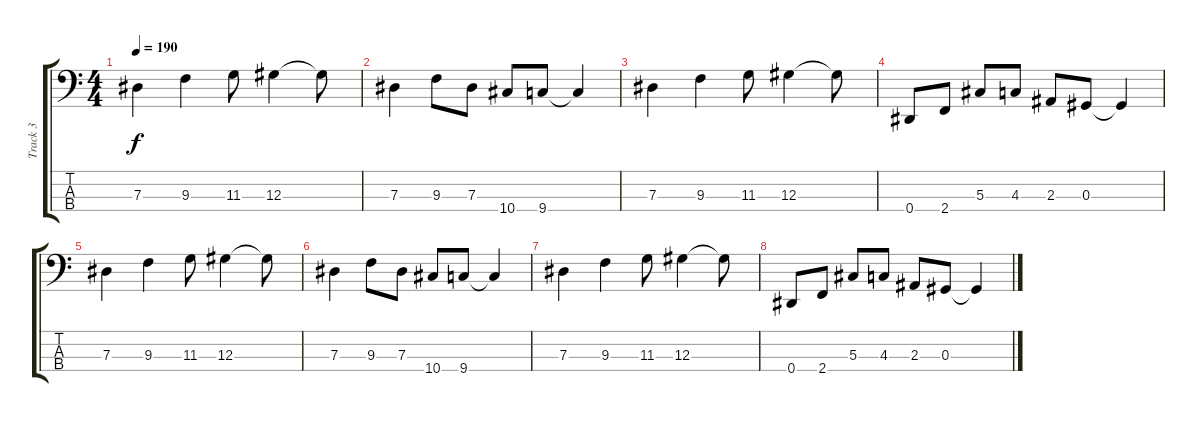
\track ("Track 3" "Track 3") {instrument electricbassfinger}
\staff {score tabs}
\tuning (Gb2 Db2 Ab1 Eb1) {hide}
\ts (4 4)
\tempo 190
\clef f4
\ks c
7.3.4{dy f} 9.3.4 11.3.8 12.3.4 12.3{t}.8 |
7.3.4 9.3.8 7.3.8 10.4.8 9.4.8 9.4{t}.4 |
7.3.4 9.3.4 11.3.8 12.3.4 12.3{t}.8 |
0.4.8 2.4.8 5.3.8 4.3.8 2.3.8 0.3.8 0.3{t}.4 |
7.3.4 9.3.4 11.3.8 12.3.4 12.3{t}.8 |
7.3.4 9.3.8 7.3.8 10.4.8 9.4.8 9.4{t}.4 |
7.3.4 9.3.4 11.3.8 12.3.4 12.3{t}.8 |
0.4.8 2.4.8 5.3.8 4.3.8 2.3.8 0.3.8 0.3{t}.4
